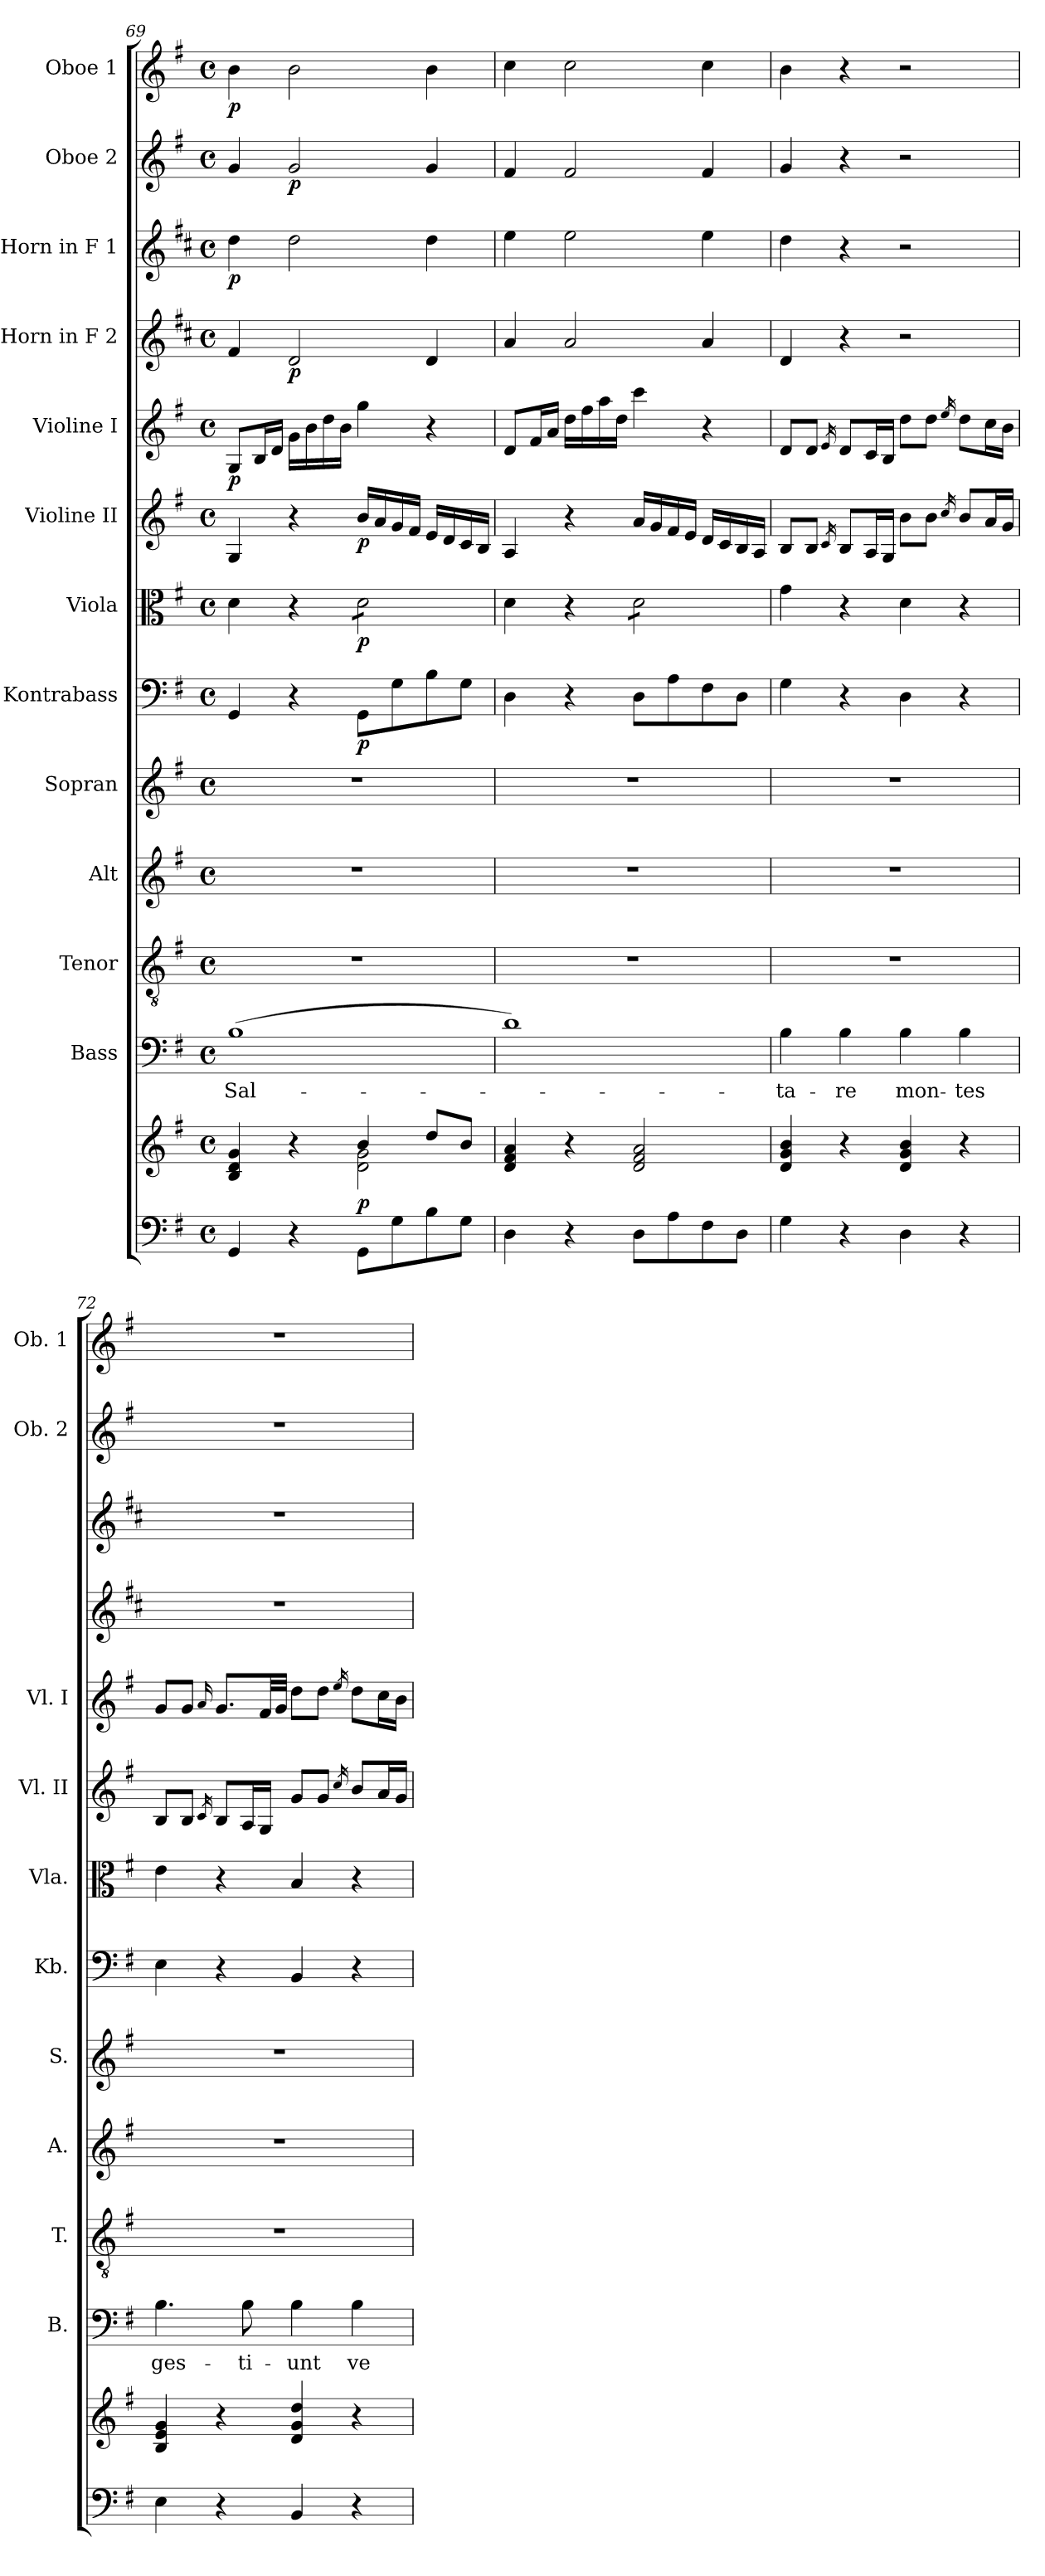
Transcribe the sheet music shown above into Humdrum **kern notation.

**kern	**kern	**dynam	**kern	**text	**kern	**kern	**kern	**kern	**dynam	**kern	**dynam	**kern	**dynam	**kern	**dynam	**kern	**dynam	**kern	**dynam	**kern	**dynam	**kern	**dynam
*part13	*part13	*part13	*part12	*part12	*part11	*part10	*part9	*part8	*part8	*part7	*part7	*part6	*part6	*part5	*part5	*part4	*part4	*part3	*part3	*part2	*part2	*part1	*part1
*staff14	*staff13	*staff13/14	*staff12	*staff12	*staff11	*staff10	*staff9	*staff8	*staff8	*staff7	*staff7	*staff6	*staff6	*staff5	*staff5	*staff4	*staff4	*staff3	*staff3	*staff2	*staff2	*staff1	*staff1
*	*	*	*I"Bass	*	*I"Tenor	*I"Alt	*I"Sopran	*I"Kontrabass	*	*I"Viola	*	*I"Violine II	*	*I"Violine I	*	*I"Horn in F 2	*	*I"Horn in F 1	*	*I"Oboe 2	*	*I"Oboe 1	*
*	*	*	*I'B.	*	*I'T.	*I'A.	*I'S.	*I'Kb.	*	*I'Vla.	*	*I'Vl. II	*	*I'Vl. I	*	*	*	*	*	*I'Ob. 2	*	*I'Ob. 1	*
*clefF4	*clefG2	*	*clefF4	*	*clefGv2	*clefG2	*clefG2	*clefF4	*	*clefC3	*	*clefG2	*	*clefG2	*	*clefG2	*	*clefG2	*	*clefG2	*	*clefG2	*
*	*	*	*	*	*	*	*	*ITrd7c12	*	*	*	*	*	*	*	*ITrd4c7	*	*ITrd4c7	*	*	*	*	*
*k[f#]	*k[f#]	*	*k[f#]	*	*k[f#]	*k[f#]	*k[f#]	*k[f#]	*	*k[f#]	*	*k[f#]	*	*k[f#]	*	*k[f#]	*	*k[f#]	*	*k[f#]	*	*k[f#]	*
*G:	*G:	*	*G:	*	*G:	*G:	*G:	*G:	*	*G:	*	*G:	*	*G:	*	*G:	*	*G:	*	*G:	*	*G:	*
*M4/4	*M4/4	*	*M4/4	*	*M4/4	*M4/4	*M4/4	*M4/4	*	*M4/4	*	*M4/4	*	*M4/4	*	*M4/4	*	*M4/4	*	*M4/4	*	*M4/4	*
*met(c)	*met(c)	*	*met(c)	*	*met(c)	*met(c)	*met(c)	*met(c)	*	*met(c)	*	*met(c)	*	*met(c)	*	*met(c)	*	*met(c)	*	*met(c)	*	*met(c)	*
=69	=69	=69	=69	=69	=69	=69	=69	=69	=69	=69	=69	=69	=69	=69	=69	=69	=69	=69	=69	=69	=69	=69	=69
*	*^	*	*	*	*	*	*	*	*	*	*	*	*	*	*	*	*	*	*	*	*	*	*
!	!	!	!	!	!LO:LY:b	!	!	!	!	!	!	!	!	!	!	!LO:DY:b	!	!	!	!LO:DY:b	!	!	!	!LO:DY:b
4GG/	4B/ 4d/ 4g/	2ryy	.	(>1B	Sal-	1r	1r	1r	4GGG/	.	4d\	.	4G/	.	8G/L	p	4B/	.	4g\	p	4g/	.	4b\	p
.	.	.	.	.	.	.	.	.	.	.	.	.	.	.	16B/L	.	.	.	.	.	.	.	.	.
.	.	.	.	.	.	.	.	.	.	.	.	.	.	.	16d/JJ	.	.	.	.	.	.	.	.	.
!	!	!	!	!	!	!	!	!	!	!	!	!	!	!	!	!	!	!LO:DY:b	!	!	!	!LO:DY:b	!	!
4r	4r	.	.	.	.	.	.	.	4r	.	4r	.	4r	.	16g\LL	.	2G/	p	2g\	.	2g/	p	2b\	.
.	.	.	.	.	.	.	.	.	.	.	.	.	.	.	16b\	.	.	.	.	.	.	.	.	.
.	.	.	.	.	.	.	.	.	.	.	.	.	.	.	16dd\	.	.	.	.	.	.	.	.	.
.	.	.	.	.	.	.	.	.	.	.	.	.	.	.	16b\JJ	.	.	.	.	.	.	.	.	.
!	!	!	!LO:DY:a=2	!	!	!	!	!	!	!LO:DY:b	!	!LO:DY:b	!	!LO:DY:b	!	!	!	!	!	!	!	!	!	!
*	*	*	*	*	*	*	*	*	*	*	*tremolo	*	*	*	*	*	*	*	*	*	*	*	*	*
8GG\L	4b/	2d\ 2g\	p	.	.	.	.	.	8GGG\L	p	8d\L	p	16b/LL	p	4gg\	.	.	.	.	.	.	.	.	.
.	.	.	.	.	.	.	.	.	.	.	.	.	16a/	.	.	.	.	.	.	.	.	.	.	.
8G\	.	.	.	.	.	.	.	.	8GG\	.	8d\	.	16g/	.	.	.	.	.	.	.	.	.	.	.
.	.	.	.	.	.	.	.	.	.	.	.	.	16f#/JJ	.	.	.	.	.	.	.	.	.	.	.
8B\	8dd/L	.	.	.	.	.	.	.	8BB\	.	8d\	.	16e/LL	.	4r	.	4G/	.	4g\	.	4g/	.	4b\	.
.	.	.	.	.	.	.	.	.	.	.	.	.	16d/	.	.	.	.	.	.	.	.	.	.	.
8G\J	8b/J	.	.	.	.	.	.	.	8GG\J	.	8d\J	.	16c/	.	.	.	.	.	.	.	.	.	.	.
*	*	*	*	*	*	*	*	*	*	*	*Xtremolo	*	*	*	*	*	*	*	*	*	*	*	*	*
.	.	.	.	.	.	.	.	.	.	.	.	.	16B/JJ	.	.	.	.	.	.	.	.	.	.	.
*	*v	*v	*	*	*	*	*	*	*	*	*	*	*	*	*	*	*	*	*	*	*	*	*	*
!!LO:PB:g=z
=70	=70	=70	=70	=70	=70	=70	=70	=70	=70	=70	=70	=70	=70	=70	=70	=70	=70	=70	=70	=70	=70	=70	=70
4D\	4d/ 4f#/ 4a/	.	1d)	.	1r	1r	1r	4DD\	.	4d\	.	4A/	.	8d/L	.	4d/	.	4a\	.	4f#/	.	4cc\	.
.	.	.	.	.	.	.	.	.	.	.	.	.	.	16f#/L	.	.	.	.	.	.	.	.	.
.	.	.	.	.	.	.	.	.	.	.	.	.	.	16a/JJ	.	.	.	.	.	.	.	.	.
4r	4r	.	.	.	.	.	.	4r	.	4r	.	4r	.	16dd\LL	.	2d/	.	2a\	.	2f#/	.	2cc\	.
.	.	.	.	.	.	.	.	.	.	.	.	.	.	16ff#\	.	.	.	.	.	.	.	.	.
.	.	.	.	.	.	.	.	.	.	.	.	.	.	16aa\	.	.	.	.	.	.	.	.	.
.	.	.	.	.	.	.	.	.	.	.	.	.	.	16dd\JJ	.	.	.	.	.	.	.	.	.
*	*	*	*	*	*	*	*	*	*	*tremolo	*	*	*	*	*	*	*	*	*	*	*	*	*
8D\L	2d/ 2f#/ 2a/	.	.	.	.	.	.	8DD\L	.	8d\L	.	16a/LL	.	4ccc\	.	.	.	.	.	.	.	.	.
.	.	.	.	.	.	.	.	.	.	.	.	16g/	.	.	.	.	.	.	.	.	.	.	.
8A\	.	.	.	.	.	.	.	8AA\	.	8d\	.	16f#/	.	.	.	.	.	.	.	.	.	.	.
.	.	.	.	.	.	.	.	.	.	.	.	16e/JJ	.	.	.	.	.	.	.	.	.	.	.
8F#\	.	.	.	.	.	.	.	8FF#\	.	8d\	.	16d/LL	.	4r	.	4d/	.	4a\	.	4f#/	.	4cc\	.
.	.	.	.	.	.	.	.	.	.	.	.	16c/	.	.	.	.	.	.	.	.	.	.	.
8D\J	.	.	.	.	.	.	.	8DD\J	.	8d\J	.	16B/	.	.	.	.	.	.	.	.	.	.	.
*	*	*	*	*	*	*	*	*	*	*Xtremolo	*	*	*	*	*	*	*	*	*	*	*	*	*
.	.	.	.	.	.	.	.	.	.	.	.	16A/JJ	.	.	.	.	.	.	.	.	.	.	.
=71	=71	=71	=71	=71	=71	=71	=71	=71	=71	=71	=71	=71	=71	=71	=71	=71	=71	=71	=71	=71	=71	=71	=71
!	!	!	!	!LO:LY:b	!	!	!	!	!	!	!	!	!	!	!	!	!	!	!	!	!	!	!
4G\	4d/ 4g/ 4b/	.	4B\	-ta-	1r	1r	1r	4GG\	.	4g\	.	8B/L	.	8d/L	.	4G/	.	4g\	.	4g/	.	4b\	.
.	.	.	.	.	.	.	.	.	.	.	.	8B/J	.	8d/J	.	.	.	.	.	.	.	.	.
.	.	.	.	.	.	.	.	.	.	.	.	16qc/	.	16qe/	.	.	.	.	.	.	.	.	.
!	!	!	!	!LO:LY:b	!	!	!	!	!	!	!	!	!	!	!	!	!	!	!	!	!	!	!
4r	4r	.	4B\	-re	.	.	.	4r	.	4r	.	8B/L	.	8d/L	.	4r	.	4r	.	4r	.	4r	.
.	.	.	.	.	.	.	.	.	.	.	.	16A/L	.	16c/L	.	.	.	.	.	.	.	.	.
.	.	.	.	.	.	.	.	.	.	.	.	16G/JJ	.	16B/JJ	.	.	.	.	.	.	.	.	.
!	!	!	!	!LO:LY:b	!	!	!	!	!	!	!	!	!	!	!	!	!	!	!	!	!	!	!
4D\	4d/ 4g/ 4b/	.	4B\	mon-	.	.	.	4DD\	.	4d\	.	8b\L	.	8dd\L	.	2r	.	2r	.	2r	.	2r	.
.	.	.	.	.	.	.	.	.	.	.	.	8b\J	.	8dd\J	.	.	.	.	.	.	.	.	.
.	.	.	.	.	.	.	.	.	.	.	.	16qcc/	.	16qee/	.	.	.	.	.	.	.	.	.
!	!	!	!	!LO:LY:b	!	!	!	!	!	!	!	!	!	!	!	!	!	!	!	!	!	!	!
4r	4r	.	4B\	-tes	.	.	.	4r	.	4r	.	8b/L	.	8dd\L	.	.	.	.	.	.	.	.	.
.	.	.	.	.	.	.	.	.	.	.	.	16a/L	.	16cc\L	.	.	.	.	.	.	.	.	.
.	.	.	.	.	.	.	.	.	.	.	.	16g/JJ	.	16b\JJ	.	.	.	.	.	.	.	.	.
=72	=72	=72	=72	=72	=72	=72	=72	=72	=72	=72	=72	=72	=72	=72	=72	=72	=72	=72	=72	=72	=72	=72	=72
!	!	!	!	!LO:LY:b	!	!	!	!	!	!	!	!	!	!	!	!	!	!	!	!	!	!	!
4E\	4B/ 4e/ 4g/	.	4.B\	ges-	1r	1r	1r	4EE\	.	4e\	.	8B/L	.	8g/L	.	1r	.	1r	.	1r	.	1r	.
.	.	.	.	.	.	.	.	.	.	.	.	8B/J	.	8g/J	.	.	.	.	.	.	.	.	.
.	.	.	.	.	.	.	.	.	.	.	.	16qc/	.	16qqa/	.	.	.	.	.	.	.	.	.
4r	4r	.	.	.	.	.	.	4r	.	4r	.	8B/L	.	8.g/L	.	.	.	.	.	.	.	.	.
!	!	!	!	!LO:LY:b	!	!	!	!	!	!	!	!	!	!	!	!	!	!	!	!	!	!	!
.	.	.	8B\	-ti-	.	.	.	.	.	.	.	16A/L	.	.	.	.	.	.	.	.	.	.	.
.	.	.	.	.	.	.	.	.	.	.	.	16G/JJ	.	32f#/LL	.	.	.	.	.	.	.	.	.
.	.	.	.	.	.	.	.	.	.	.	.	.	.	32g/JJJ	.	.	.	.	.	.	.	.	.
!	!	!	!	!LO:LY:b	!	!	!	!	!	!	!	!	!	!	!	!	!	!	!	!	!	!	!
4BB/	4d/ 4g/ 4dd/	.	4B\	-unt	.	.	.	4BBB/	.	4B/	.	8g/L	.	8dd\L	.	.	.	.	.	.	.	.	.
.	.	.	.	.	.	.	.	.	.	.	.	8g/J	.	8dd\J	.	.	.	.	.	.	.	.	.
.	.	.	.	.	.	.	.	.	.	.	.	16qcc/	.	16qee/	.	.	.	.	.	.	.	.	.
!	!	!	!	!LO:LY:b	!	!	!	!	!	!	!	!	!	!	!	!	!	!	!	!	!	!	!
4r	4r	.	4B\	ve-	.	.	.	4r	.	4r	.	8b/L	.	8dd\L	.	.	.	.	.	.	.	.	.
.	.	.	.	.	.	.	.	.	.	.	.	16a/L	.	16cc\L	.	.	.	.	.	.	.	.	.
.	.	.	.	.	.	.	.	.	.	.	.	16g/JJ	.	16b\JJ	.	.	.	.	.	.	.	.	.
=	=	=	=	=	=	=	=	=	=	=	=	=	=	=	=	=	=	=	=	=	=	=	=
*-	*-	*-	*-	*-	*-	*-	*-	*-	*-	*-	*-	*-	*-	*-	*-	*-	*-	*-	*-	*-	*-	*-	*-
